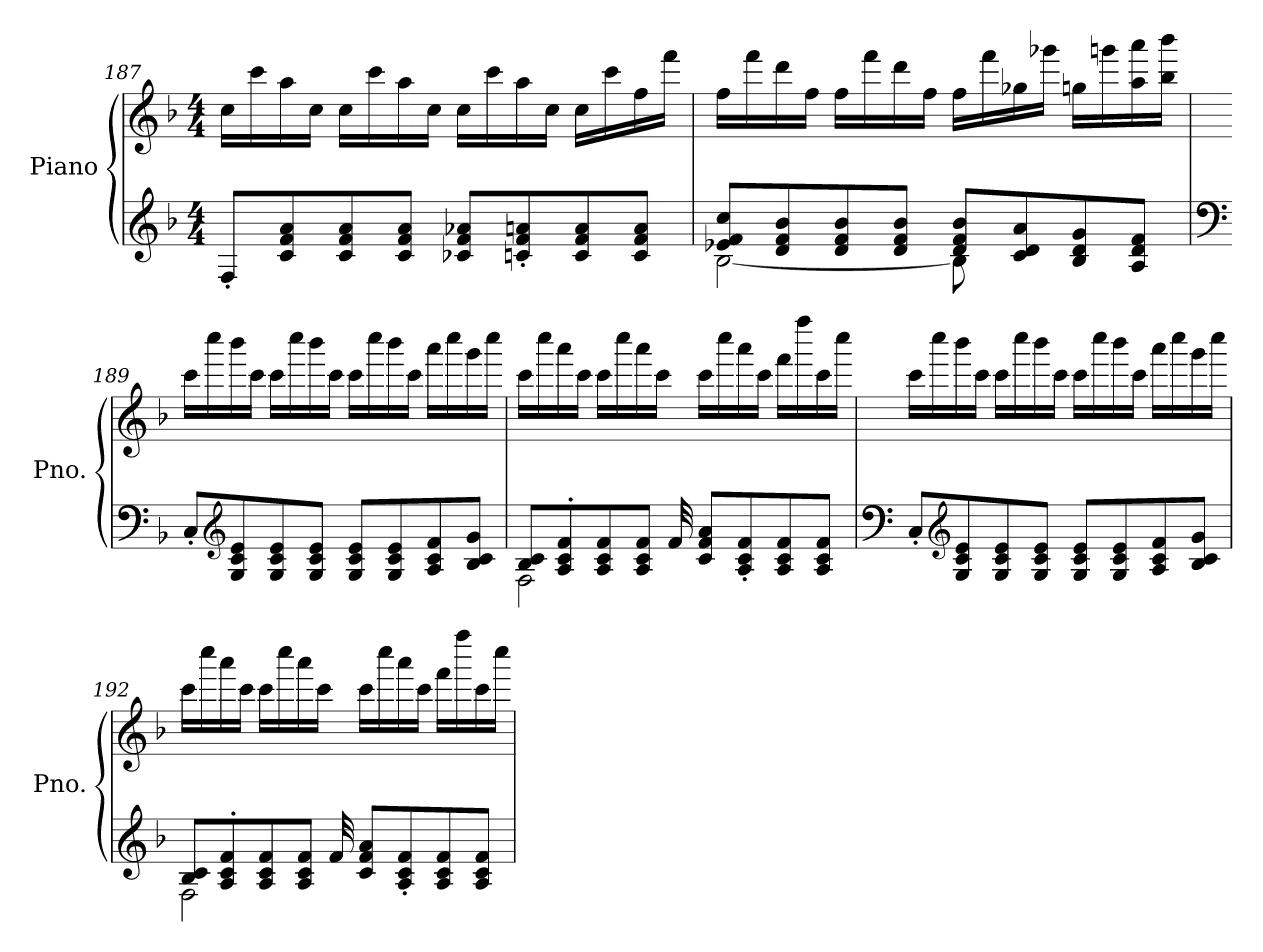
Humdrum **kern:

**kern	**kern
*part1	*part1
*staff2	*staff1
*I"Piano	*
*I'Pno.	*
!!LO:LB:g=z
*clefG2	*clefG2
*k[b-]	*k[b-]
*M4/4	*M4/4
=187	=187
8F'/L	16cc\LL
.	16ccc\
8c/ 8f/ 8a/	16aa\
.	16cc\JJ
8c/ 8f/ 8a/	16cc\LL
.	16ccc\
8c/ 8f/ 8a/J	16aa\
.	16cc\JJ
8c-X/ 8f/ 8a-X/L	16cc\LL
.	16ccc\
8cn/' 8f/' 8an/'	16aa\
.	16cc\JJ
8c/ 8f/ 8a/	16cc\LL
.	16ccc\
8c/ 8f/ 8a/J	16ff\
.	16fff\JJ
=188	=188
*^	*
8e-X/ 8f/ 8cc/L	[2B-\	16ff\LL
.	.	16fff\
8d/ 8f/ 8b-/	.	16ddd\
.	.	16ff\JJ
8d/ 8f/ 8b-/	.	16ff\LL
.	.	16fff\
8d/ 8f/ 8b-/J	.	16ddd\
.	.	16ff\JJ
8d/ 8f/ 8b-/L	8B-\]	16ff\LL
.	.	16fff\
8c/ 8d/ 8a/	4.ryy	16gg-X\
.	.	16ggg-X\JJ
8B-/ 8d/ 8g/	.	16ggn\LL
.	.	16gggn\
8A/ 8d/ 8f/J	.	16aa\ 16aaa\
.	.	16bb-\ 16bbb-\JJ
*v	*v	*
!!LO:LB:g=z
=189	=189
*clefF4	*
8C'/L	16ccc\LL
.	16cccc\
*clefG2	*
8G/ 8c/ 8e/	16bbb-\
.	16ccc\JJ
8G/ 8c/ 8e/	16ccc\LL
.	16cccc\
8G/ 8c/ 8e/J	16bbb-\
.	16ccc\JJ
8G/ 8c/ 8e/L	16ccc\LL
.	16cccc\
8G/ 8c/ 8e/	16bbb-\
.	16ccc\JJ
8A/ 8c/ 8f/	16aaa\LL
.	16cccc\
8B-/ 8c/ 8g/J	16ggg\
.	16cccc\JJ
=190	=190
*^	*
*	*^	*
8B-/ 8c/L	2F\	4...ryy	16ccc\LL
.	.	.	16cccc\
8A/' 8c/' 8f/'	.	.	16aaa\
.	.	.	16ccc\JJ
8A/ 8c/ 8f/	.	.	16ccc\LL
.	.	.	16cccc\
8A/ 8c/ 8f/J	.	.	16aaa\
.	.	.	16ccc\JJ
.	.	32f/	.
8c/ 8f/ 8a/L	2ryy	2ryy	16ccc\LL
.	.	.	16cccc\
8A/' 8c/' 8f/'	.	.	16aaa\
.	.	.	16ccc\JJ
8A/ 8c/ 8f/	.	.	16fff\LL
.	.	.	16ffff\
8A/ 8c/ 8f/J	.	.	16ccc\
.	.	.	16cccc\JJ
*v	*v	*v	*
!!LO:LB:g=z
=191	=191
*clefF4	*
8C'/L	16ccc\LL
.	16cccc\
*clefG2	*
8G/ 8c/ 8e/	16bbb-\
.	16ccc\JJ
8G/ 8c/ 8e/	16ccc\LL
.	16cccc\
8G/ 8c/ 8e/J	16bbb-\
.	16ccc\JJ
8G/ 8c/ 8e/L	16ccc\LL
.	16cccc\
8G/ 8c/ 8e/	16bbb-\
.	16ccc\JJ
8A/ 8c/ 8f/	16aaa\LL
.	16cccc\
8B-/ 8c/ 8g/J	16ggg\
.	16cccc\JJ
=192	=192
*^	*
*	*^	*
8B-/ 8c/L	2F\	4...ryy	16ccc\LL
.	.	.	16cccc\
8A/' 8c/' 8f/'	.	.	16aaa\
.	.	.	16ccc\JJ
8A/ 8c/ 8f/	.	.	16ccc\LL
.	.	.	16cccc\
8A/ 8c/ 8f/J	.	.	16aaa\
.	.	.	16ccc\JJ
.	.	32f/	.
8c/ 8f/ 8a/L	2ryy	2ryy	16ccc\LL
.	.	.	16cccc\
8A/' 8c/' 8f/'	.	.	16aaa\
.	.	.	16ccc\JJ
8A/ 8c/ 8f/	.	.	16fff\LL
.	.	.	16ffff\
8A/ 8c/ 8f/J	.	.	16ccc\
.	.	.	16cccc\JJ
*v	*v	*v	*
=	=
*-	*-
